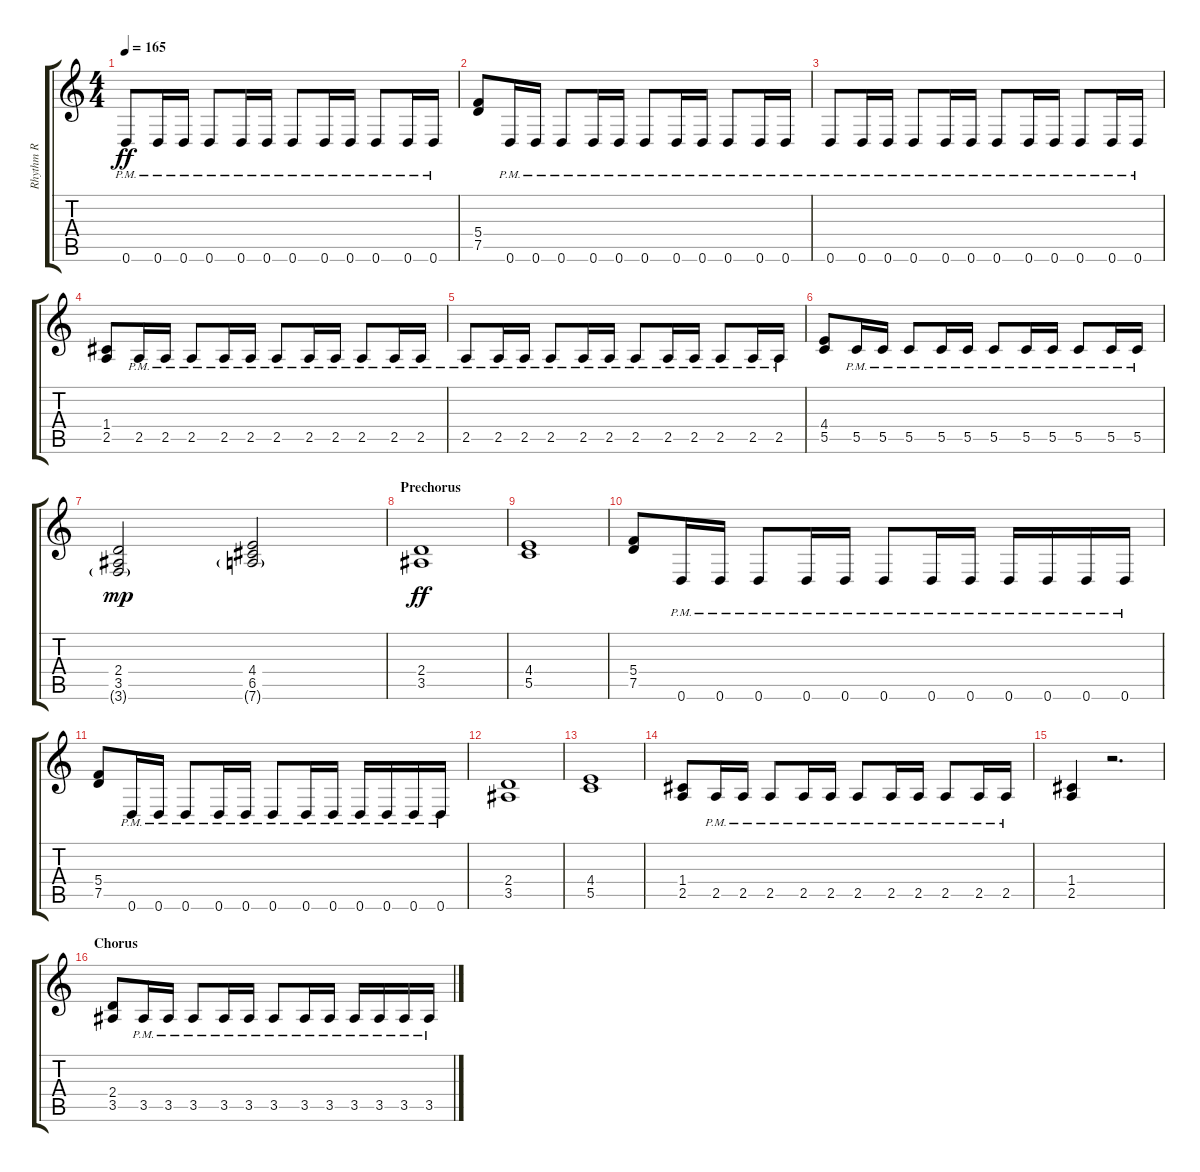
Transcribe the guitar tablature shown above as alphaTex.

\track ("Rhythm R" "Rhythm R") {instrument distortionguitar}
\staff {score tabs}
\tuning (D4 A3 F3 C3 G2 D2) {hide}
\ts (4 4)
\tempo 165
\clef g2
\ks c
0.6{pm}.8{dy ff} 0.6{pm}.16 0.6{pm}.16 0.6{pm}.8 0.6{pm}.16 0.6{pm}.16 0.6{pm}.8 0.6{pm}.16 0.6{pm}.16 0.6{pm}.8 0.6{pm}.16 0.6{pm}.16 |
(5.4 7.5).8 0.6{pm}.16 0.6{pm}.16 0.6{pm}.8 0.6{pm}.16 0.6{pm}.16 0.6{pm}.8 0.6{pm}.16 0.6{pm}.16 0.6{pm}.8 0.6{pm}.16 0.6{pm}.16 |
0.6{pm}.8 0.6{pm}.16 0.6{pm}.16 0.6{pm}.8 0.6{pm}.16 0.6{pm}.16 0.6{pm}.8 0.6{pm}.16 0.6{pm}.16 0.6{pm}.8 0.6{pm}.16 0.6{pm}.16 |
(1.4 2.5).8 2.5{pm}.16 2.5{pm}.16 2.5{pm}.8 2.5{pm}.16 2.5{pm}.16 2.5{pm}.8 2.5{pm}.16 2.5{pm}.16 2.5{pm}.8 2.5{pm}.16 2.5{pm}.16 |
2.5{pm}.8 2.5{pm}.16 2.5{pm}.16 2.5{pm}.8 2.5{pm}.16 2.5{pm}.16 2.5{pm}.8 2.5{pm}.16 2.5{pm}.16 2.5{pm}.8 2.5{pm}.16 2.5{pm}.16 |
(4.4 5.5).8 5.5{pm}.16 5.5{pm}.16 5.5{pm}.8 5.5{pm}.16 5.5{pm}.16 5.5{pm}.8 5.5{pm}.16 5.5{pm}.16 5.5{pm}.8 5.5{pm}.16 5.5{pm}.16 |
(2.4 3.5 3.6{g}).2{dy mp} (4.4 6.5 7.6{g}).2 |
\section ("" "Prechorus")
(2.4 3.5).1{dy ff} |
(4.4 5.5).1 |
(5.4 7.5).8 0.6{pm}.16 0.6{pm}.16 0.6{pm}.8 0.6{pm}.16 0.6{pm}.16 0.6{pm}.8 0.6{pm}.16 0.6{pm}.16 0.6{pm}.16 0.6{pm}.16 0.6{pm}.16 0.6{pm}.16 |
(5.4 7.5).8 0.6{pm}.16 0.6{pm}.16 0.6{pm}.8 0.6{pm}.16 0.6{pm}.16 0.6{pm}.8 0.6{pm}.16 0.6{pm}.16 0.6{pm}.16 0.6{pm}.16 0.6{pm}.16 0.6{pm}.16 |
(2.4 3.5).1 |
(4.4 5.5).1 |
(1.4 2.5).8 2.5{pm}.16 2.5{pm}.16 2.5{pm}.8 2.5{pm}.16 2.5{pm}.16 2.5{pm}.8 2.5{pm}.16 2.5{pm}.16 2.5{pm}.8 2.5{pm}.16 2.5{pm}.16 |
(1.4 2.5).4 r.2{d} |
\section ("" "Chorus")
(2.4 3.5).8 3.5{pm}.16 3.5{pm}.16 3.5{pm}.8 3.5{pm}.16 3.5{pm}.16 3.5{pm}.8 3.5{pm}.16 3.5{pm}.16 3.5{pm}.16 3.5{pm}.16 3.5{pm}.16 3.5{pm}.16
